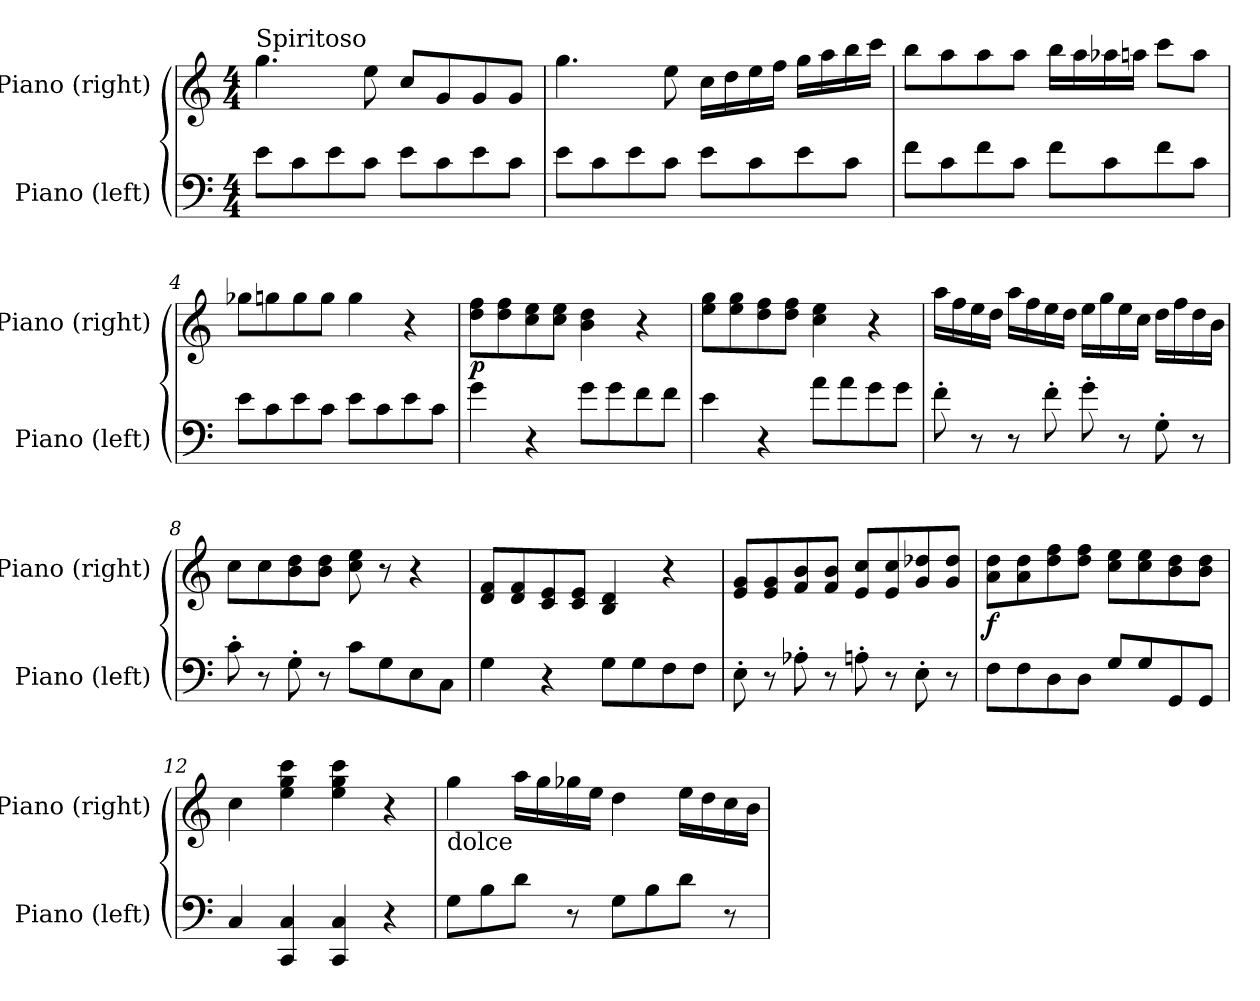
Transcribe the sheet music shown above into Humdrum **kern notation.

**kern	**kern	**dynam
*part2	*part1	*part1
*staff2	*staff1	*staff1
*I"Piano (left)	*I"Piano (right)	*
*I'Piano (left)	*I'Piano (right)	*
*clefF4	*clefG2	*
*k[]	*k[]	*
*M4/4	*M4/4	*
*MM116	*MM116	*
=1	=1	=1
!	!LO:TX:a:t=Spiritoso	!
8e\L	4.gg\	.
8c\	.	.
8e\	.	.
8c\J	8ee\	.
8e\L	8cc/L	.
8c\	8g/	.
8e\	8g/	.
8c\J	8g/J	.
=2	=2	=2
8e\L	4.gg\	.
8c\	.	.
8e\	.	.
8c\J	8ee\	.
8e\L	16cc\LL	.
.	16dd\	.
8c\	16ee\	.
.	16ff\JJ	.
8e\	16gg\LL	.
.	16aa\	.
8c\J	16bb\	.
.	16ccc\JJ	.
!!LO:LB:g=z
=3	=3	=3
8f\L	8bb\L	.
8c\	8aa\	.
8f\	8aa\	.
8c\J	8aa\J	.
8f\L	16bb\LL	.
.	16aa\	.
8c\	16aa-X\	.
.	16aan\JJ	.
8f\	8ccc\L	.
8c\J	8aa\J	.
=4	=4	=4
8e\L	8gg-X\L	.
8c\	8ggn\	.
8e\	8gg\	.
8c\J	8gg\J	.
8e\L	4gg\	.
8c\	.	.
8e\	4r	.
8c\J	.	.
!!LO:LB:g=z
=5	=5	=5
!	!	!LO:DY:b
4g\	8dd\ 8ff\L	p
.	8dd\ 8ff\	.
4r	8cc\ 8ee\	.
.	8cc\ 8ee\J	.
8g\L	4b\ 4dd\	.
8g\	.	.
8f\	4r	.
8f\J	.	.
=6	=6	=6
4e\	8ee\ 8gg\L	.
.	8ee\ 8gg\	.
4r	8dd\ 8ff\	.
.	8dd\ 8ff\J	.
8a\L	4cc\ 4ee\	.
8a\	.	.
8g\	4r	.
8g\J	.	.
=7	=7	=7
8f'\	16aa\LL	.
.	16ff\	.
8r	16ee\	.
.	16dd\JJ	.
8r	16aa\LL	.
.	16ff\	.
8f'\	16ee\	.
.	16dd\JJ	.
8g'\	16ee\LL	.
.	16gg\	.
8r	16ee\	.
.	16cc\JJ	.
8G'\	16dd\LL	.
.	16ff\	.
8r	16dd\	.
.	16b\JJ	.
!!LO:LB:g=z
=8	=8	=8
8c'\	8cc\L	.
8r	8cc\	.
8G'\	8b\ 8dd\	.
8r	8b\ 8dd\J	.
8c\L	8cc\ 8ee\	.
8G\	8r	.
8E\	4r	.
8C\J	.	.
=9	=9	=9
4G\	8d/ 8f/L	.
.	8d/ 8f/	.
4r	8c/ 8e/	.
.	8c/ 8e/J	.
8G\L	4B/ 4d/	.
8G\	.	.
8F\	4r	.
8F\J	.	.
=10	=10	=10
8E'\	8e/ 8g/L	.
8r	8e/ 8g/	.
8A-X'\	8f/ 8b/	.
8r	8f/ 8b/J	.
8An'\	8e/ 8cc/L	.
8r	8e/ 8cc/	.
8E'\	8g/ 8dd-X/	.
8r	8g/ 8dd-/J	.
!!LO:PB:g=z
=11	=11	=11
!	!	!LO:DY:b
8F\L	8a\ 8dd\L	f
8F\	8a\ 8dd\	.
8D\	8dd\ 8ff\	.
8D\J	8dd\ 8ff\J	.
8G/L	8cc\ 8ee\L	.
8G/	8cc\ 8ee\	.
8GG/	8b\ 8dd\	.
8GG/J	8b\ 8dd\J	.
=12	=12	=12
4C/	4cc\	.
4CC/ 4C/	4ee\ 4gg\ 4ccc\	.
4CC/ 4C/	4ee\ 4gg\ 4ccc\	.
4r	4r	.
=13	=13	=13
!	!LO:TX:b:t=dolce	!
8G\L	4gg\	.
8B\	.	.
8d\J	16aa\LL	.
.	16gg\	.
8r	16gg-X\	.
.	16ee\JJ	.
8G\L	4dd\	.
8B\	.	.
8d\J	16ee\LL	.
.	16dd\	.
8r	16cc\	.
.	16b\JJ	.
=	=	=
*-	*-	*-
